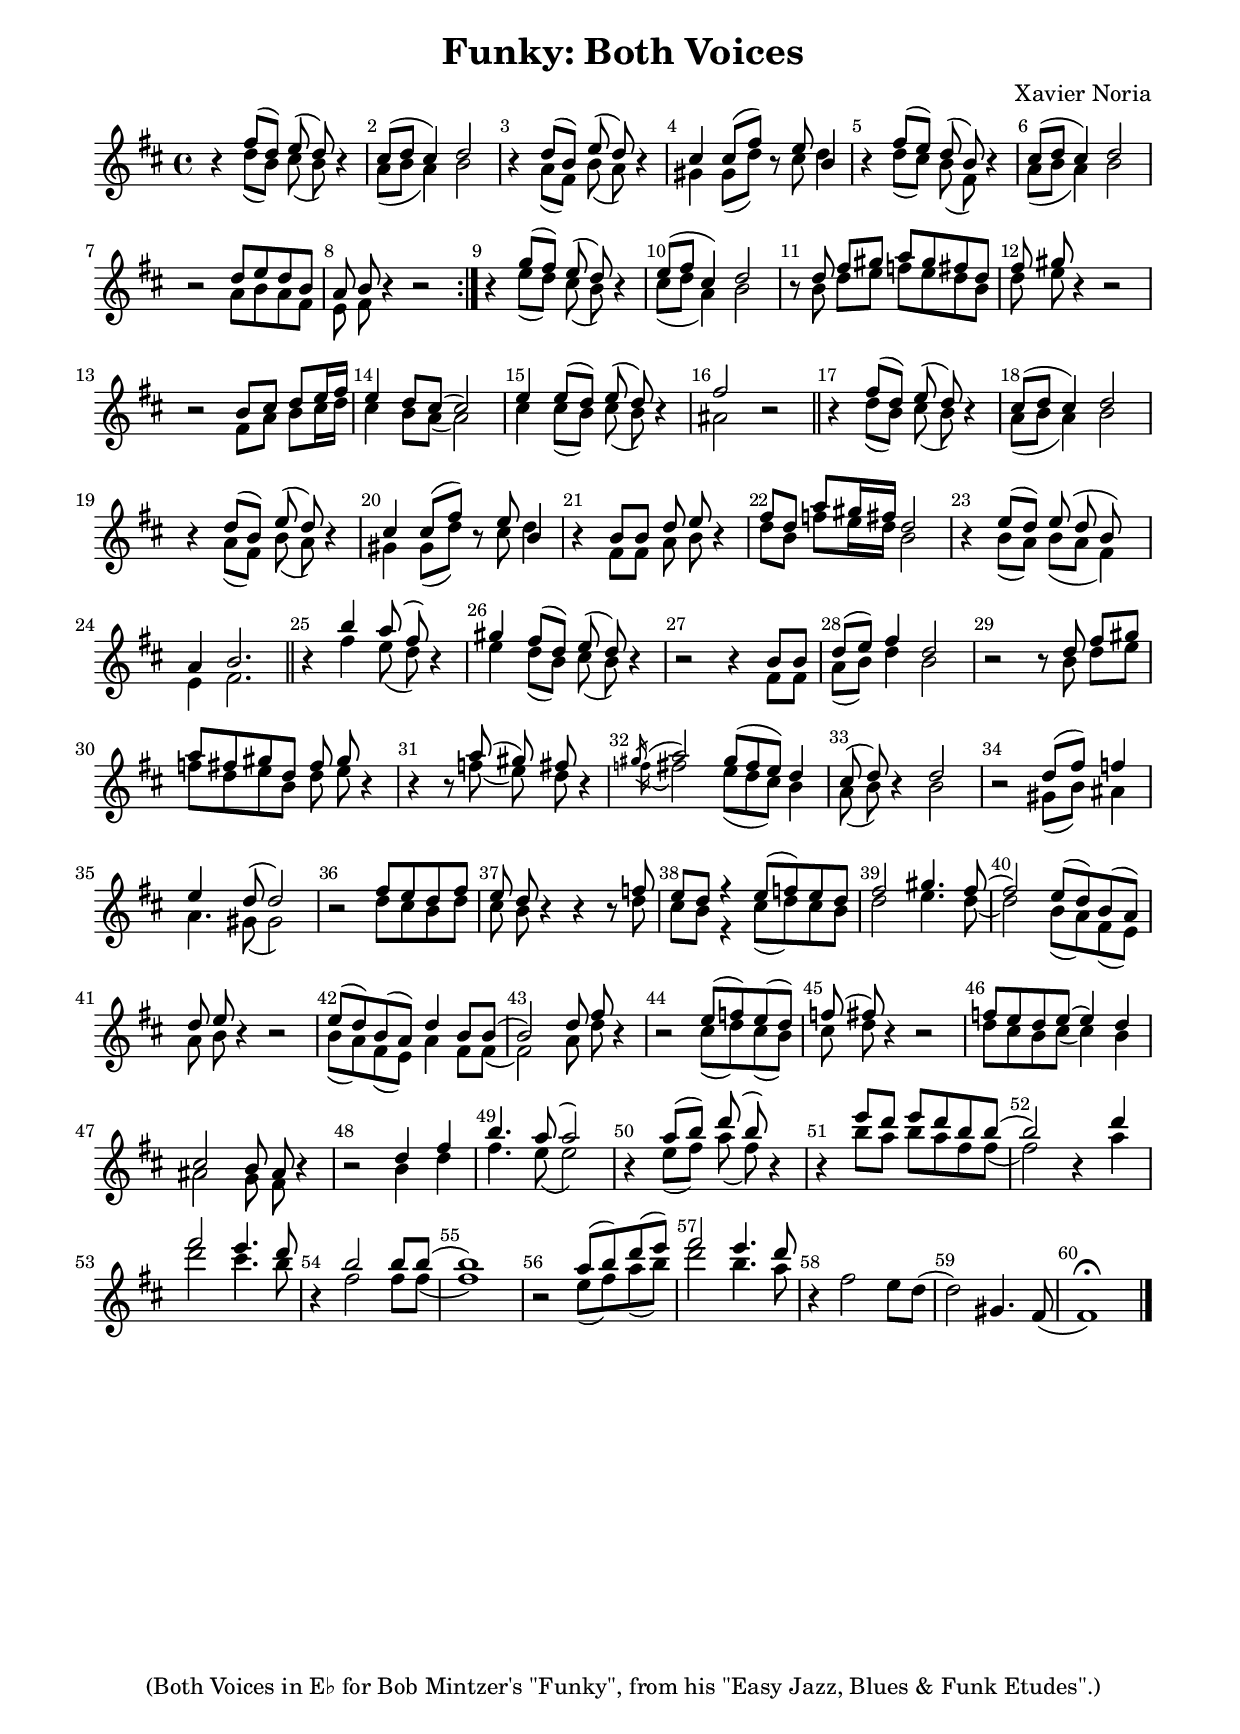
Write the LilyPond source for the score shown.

\version "2.16.1"

\include "../shared/common.ly"

\header {
  title    = "Funky: Both Voices"
  composer = "Xavier Noria"
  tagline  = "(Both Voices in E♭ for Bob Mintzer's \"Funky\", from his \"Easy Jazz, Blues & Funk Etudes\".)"
}

melody = \relative c'' {
  \clef treble
  \key d \major
  \time 4/4
  
  \repeat volta 2 {
    % 1
    r4 << fs8( \\ d8( >> << d8) \\ b8) >> << e8( \\ cs8( >> << d8) \\ b8) >> r4 |

    % 2
    << cs8( \\ a8( >> << d8 \\ b >> << cs4) \\ a) >> << d2 \\ b >> |

    % 3
    r4 << d8( \\ a8( >> << b8) \\ fs8) >> << e'8( \\ b8( >> << d8) \\ a) >> r4 |

    % 4
    << cs4 \\ gs4 >> << cs8( \\ gs8( >> << fs'8) \\ d8) >> r8 << e8 \\ cs8 >> << b4 \\ d4>> |

    % 5
    r4 << fs8( \\ d8( >> << e8) \\ cs8) >> << d8( \\ b8( >> << b8) \\ fs8) >> r4 |

    % 6
    << cs'8( \\ a8( >> << d8 \\ b8 >> << cs4) \\ a4) >> << d2 \\ b2 >> |

    % 7
    r2 << d8 \\ a8 >> << e'8 \\ b8 >> << d8 \\ a8 >> << b8 \\ fs8 >> |

    % 8
    << a8 \\ e8 >> << b'8 \\ fs8 >> r4 r2 |
  }

  % ---------------------------------------------------------------------------

  % 9
  r4 << g'8( \\ e8( >> << fs8) \\ d8) >> << e8( \\ cs8( >> << d8) \\ b8) >> r4 |

  % 10
  << e8( \\ cs8( >> << fs8 \\ d >> << cs4) \\ a4) >> << d2 \\ b >> |

  % 11
  r8 << d8 \\ b8 >> << fs'8[ \\ d8[ >> << gs8] \\ e8] >> << a8 \\ f8 >> << gs8 \\ e8 >> << fs8 \\ d8 >> << d8 \\ b8 >> |

  % 12
  << fs'8 \\ d8 >>  << gs8 \\ e8 >> r4 r2 |

  % 13
  r2 << b8 \\ fs8 >> << cs'8 \\ a8 >>  << d8 \\ b8 >> << e16 \\ cs16 >> << fs16 \\ d16 >> |

  % 14
  << e4 \\ cs4 >> << d8 \\ b8 >> << cs8( \\ a8( >>  << cs2) \\ a2) >> |

  % 15
  << e'4 \\ cs4 >> << e8( \\ cs8( >> << d8) \\ b8) >> << e8( \\ cs8( >> << d8) \\ b8) >> r4 |

  % 16
  << fs'2 \\ as,2 >> r2 \bar "||"

  % ---------------------------------------------------------------------------

  % 17
  r4 << fs'8( \\ d8( >> << d8) \\ b8) >> << e8( \\ cs8( >> << d8) \\ b8) >> r4 |

  % 18
  << cs8( \\ a8( >> << d8 \\ b >> << cs4) \\ a) >> << d2 \\ b >> |

  % 19
  r4 << d8( \\ a8( >> << b8) \\ fs8) >> << e'8( \\ b8( >> << d8) \\ a) >> r4 |

  % 20
  << cs4 \\ gs4 >> << cs8( \\ gs8( >> << fs'8) \\ d8) >> r8 << e8 \\ cs8 >> << b4 \\ d4>> |

  % 21d
  r4 << b8 \\ fs8 >> << b8 \\ fs8 >> << d'8 \\ a8 >>  << e'8 \\ b8 >> r4 |

  % 22
  << fs'8 \\ d8 >> << d8 \\ b8 >>  << a'8 \\ f8 >>  << gs16 \\ e16 >>  << fs16 \\ d16 >>  << d2 \\ b2 >> |

  % 23
  r4 << e8( \\ b8( >> << d8) \\ a8) >> << e'8( \\ b8( >> << d8 \\ a8 >> << b8) \\ fs4) >> |

  % 24
  << a4 \\ e4 >> << b'2. \\ fs2. >> \bar "||"

  % ---------------------------------------------------------------------------

  % 25
  r4 << b'4 \\ fs4 >> << a8( \\ e8( >> << fs8) \\ d8) >>  r4 |

  % 26
  << gs4 \\ e4 >>  << fs8( \\ d8( >> << d8) \\ b8) >>  << e8( \\ cs8( >> << d8) \\ b8) >> r4 |

  % 27
  r2 r4 << b8 \\ fs8 >> << b8 \\ fs8 >> |

  % 28
  << d'8( \\ a8( >> << e'8) \\ b8) >>  << fs'4 \\ d4 >> << d2 \\ b2 >> |

  % 29
  r2 r8 << d8 \\ b8 >> << fs'8[ \\ d8[ >> << gs8] \\ e8] >> |

  % 30
  << a8 \\ f8 >>  << fs8 \\ d8 >> << gs8 \\ e8 >>  << d8 \\ b8 >> << fs'8 \\ d8 >> << gs8 \\ e8 >> r4 |

  % 31
  r4 r8 << a8( \\ f8( >> << gs8) \\ e8) >> << fs8 \\ d8 >> r4 |

  % 32
  << \acciaccatura gs16 \\ \acciaccatura f16 >> << a2 \\ fs2 >> \times 2/3 { << gs8( \\ e8( >> << fs8 \\ d8 >> << e8) \\ cs8) >>  } << d4 \\ b4 >> |

  % 33
  << cs8( \\ a8( >> << d8) \\ b8) >> r4 << d2 \\ b2 >> |

  % 34
  r2 << d8( \\ gs,8( >> << fs'8) \\ b,8) >> << f'4 \\ as,4 >> |

  % 35
  << e'4 \\ a,4. >> << d8( \\ gs,8( >> << d'2) \\ gs,2) >> |

  % 36
  r2 << { fs'8 e8 d8 fs8 } \\ { d8 cs8 b8 d8 } >> |

  % 37
  << { e8 d8 } \\ { cs8 b8 } >> r4 r4 r8 << f'8 \\ d8 >> |

  % 38
  << { e8 d8 r4 e8( f8) e8 d8 } \\ { cs8 b8 r4 cs8( d8) cs8 b8 } >> |

  % 39
  << { fs'2 gs4. fs8( } \\ { d2 e4. d8( } >> |

  % 40
  << fs2) \\ d2) >> << { e8( d8) b8( a8) } \\ { b8( a8) fs8( e8) } >> |

  % 41
  << { d'8 e8 } \\ { a,8 b8 } >> r4 r2 |

  % 42
  << {e8( d8) b8( a8) d4 b8 b8(} \\ { b8( a8) fs8( e8) a4 fs8 fs8( } >>|

  % 43
  << {b2) d8 fs8} \\ { fs,2) a8 d8 } >> r4|

  % 44
  r2 << { e8( f8) e8( d8) } \\ { cs8( d8) cs8( b8) } >> |

  % 45
  << { f'8( fs8) } \\ { cs8 d8 } >>  r4 r2 |

  % 46
  << { f8 e8 d8 e8( e4) d4 } \\ { d8 cs8 b8 cs8( cs4) b4 } >> |

  % 47
  << { cs2 b8 as8 } \\ { as2 g8 fs8 }>> r4 |

  % 48
  r2 << { d'4 fs4 } \\ { b,4 d4 } >> |

  % 49
  << { b'4. a8( a2) } \\ { fs4. e8( e2) } >> |

  % 50
  r4 << { a8( b8) d8( b8) } \\ { e,8( fs8) a8( fs8) } >>  r4 |

  % 51
  r4 << { e'8 d8 e8 d8 b8 b8( } \\ { b8 a8 b8 a8 fs8 fs8( } >> |

  % 52
  <<  b2) \\ fs2) >> r4 << d'4 \\ a4 >> |

  % 53
  << { fs'2 e4. d8 } \\ { d2 cs4. b8 } >> |

  % 54
  r4 << { b2 b8 b8( } \\ {fs2 fs8 fs8( } >> |

  % 55
  << b1) \\ fs1) >> |

  % 56
  r2 << {a8( b8) d8( e8) } \\ { e,8( fs8) a8( b8) } >> |

  % 57
  << {fs'2 e4. d8} \\ { d2 b4. a8 } >> |

  % 58
  r4 fs2 e8 d8(

  % 59
  d2) gs,4. fs8(

  % 60
  fs1)\fermata \bar "|."
}

\score {
  { \melody }
}
